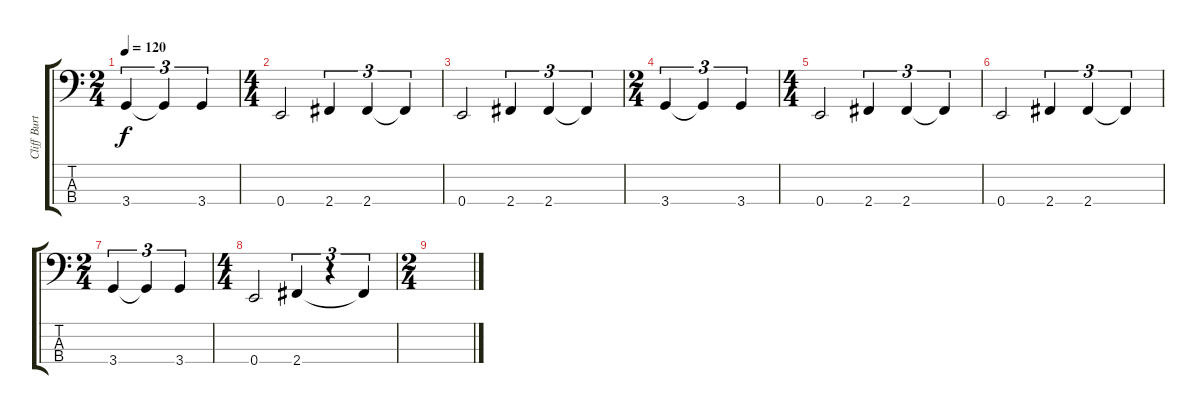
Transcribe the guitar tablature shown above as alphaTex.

\track ("Cliff Burton" "Cliff Burt") {instrument electricbassfinger}
\staff {score tabs}
\tuning (G2 D2 A1 E1) {hide}
\ts (2 4)
\tempo 120
\clef f4
\ks c
3.4.4{tu (3 2) dy f} 3.4{t}.4{tu (3 2)} 3.4.4{tu (3 2)} |
\ts (4 4)
0.4.2 2.4.4{tu (3 2)} 2.4.4{tu (3 2)} 2.4{t}.4{tu (3 2)} |
0.4.2 2.4.4{tu (3 2)} 2.4.4{tu (3 2)} 2.4{t}.4{tu (3 2)} |
\ts (2 4)
3.4.4{tu (3 2)} 3.4{t}.4{tu (3 2)} 3.4.4{tu (3 2)} |
\ts (4 4)
0.4.2 2.4.4{tu (3 2)} 2.4.4{tu (3 2)} 2.4{t}.4{tu (3 2)} |
0.4.2 2.4.4{tu (3 2)} 2.4.4{tu (3 2)} 2.4{t}.4{tu (3 2)} |
\ts (2 4)
3.4.4{tu (3 2)} 3.4{t}.4{tu (3 2)} 3.4.4{tu (3 2)} |
\ts (4 4)
0.4.2 2.4.4{tu (3 2)} r.4{tu (3 2)} 2.4{t}.4{tu (3 2)} |
\ts (2 4)
